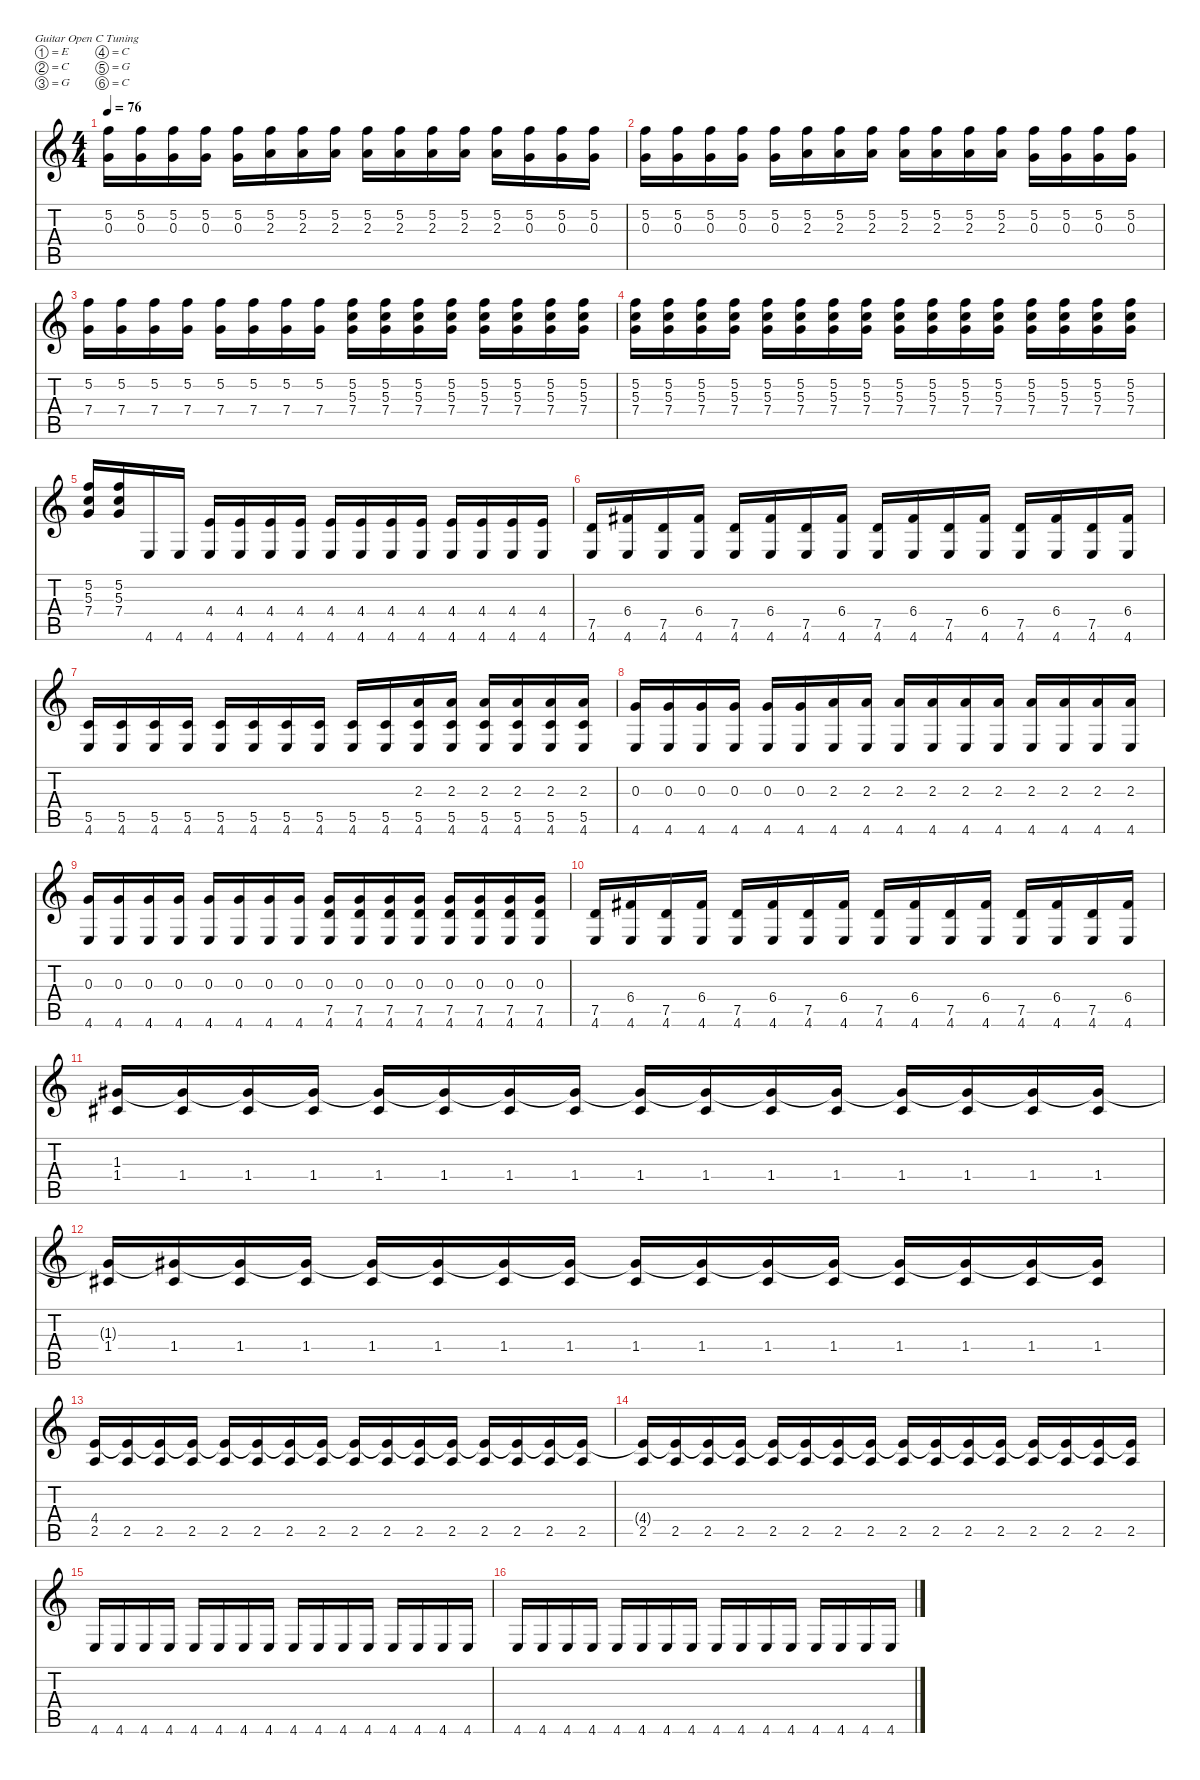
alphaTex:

\defaultSystemsLayout 4
\hideDynamics
\bracketExtendMode nobrackets
\singleTrackTrackNamePolicy hidden
\multiTrackTrackNamePolicy hidden
\firstSystemTrackNameMode fullname
\otherSystemsTrackNameOrientation horizontal
\track ("Guitar 1" "dist.guit.") {instrument distortionguitar}
\staff {score tabs}
\tuning (E4 C4 G3 C3 G2 C2)
\ts (4 4)
\beaming (8 2 2 2 2)
\tempo 76
\clef g2
\ks c
(5.2 0.3).16{dy f instrument distortionguitar beam Down} (5.2 0.3).16{beam Down} (5.2 0.3).16{beam Down} (5.2 0.3).16{beam Down} (5.2 0.3).16{beam Down} (5.2 2.3).16{beam Down} (5.2 2.3).16{beam Down} (5.2 2.3).16{beam Down} (5.2 2.3).16{beam Down} (5.2 2.3).16{beam Down} (5.2 2.3).16{beam Down} (5.2 2.3).16{beam Down} (5.2 2.3).16{beam Down} (5.2 0.3).16{beam Down} (5.2 0.3).16{beam Down} (5.2 0.3).16{beam Down} |
(5.2 0.3).16{beam Down} (5.2 0.3).16{beam Down} (5.2 0.3).16{beam Down} (5.2 0.3).16{beam Down} (5.2 0.3).16{beam Down} (5.2 2.3).16{beam Down} (5.2 2.3).16{beam Down} (5.2 2.3).16{beam Down} (5.2 2.3).16{beam Down} (5.2 2.3).16{beam Down} (5.2 2.3).16{beam Down} (5.2 2.3).16{beam Down} (5.2 0.3).16{beam Down} (5.2 0.3).16{beam Down} (5.2 0.3).16{beam Down} (5.2 0.3).16{beam Down} |
(5.2 7.4).16{beam Down} (5.2 7.4).16{beam Down} (5.2 7.4).16{beam Down} (5.2 7.4).16{beam Down} (5.2 7.4).16{beam Down} (5.2 7.4).16{beam Down} (5.2 7.4).16{beam Down} (5.2 7.4).16{beam Down} (5.2 5.3 7.4).16{beam Down} (5.2 5.3 7.4).16{beam Down} (5.2 5.3 7.4).16{beam Down} (5.2 5.3 7.4).16{beam Down} (5.2 5.3 7.4).16{beam Down} (5.2 5.3 7.4).16{beam Down} (5.2 5.3 7.4).16{beam Down} (5.2 5.3 7.4).16{beam Down} |
(5.2 5.3 7.4).16{beam Down} (5.2 5.3 7.4).16{beam Down} (5.2 5.3 7.4).16{beam Down} (5.2 5.3 7.4).16{beam Down} (5.2 5.3 7.4).16{beam Down} (5.2 5.3 7.4).16{beam Down} (5.2 5.3 7.4).16{beam Down} (5.2 5.3 7.4).16{beam Down} (5.2 5.3 7.4).16{beam Down} (5.2 5.3 7.4).16{beam Down} (5.2 5.3 7.4).16{beam Down} (5.2 5.3 7.4).16{beam Down} (5.2 5.3 7.4).16{beam Down} (5.2 5.3 7.4).16{beam Down} (5.2 5.3 7.4).16{beam Down} (5.2 5.3 7.4).16{beam Down} |
(5.2 5.3 7.4).16{beam Up} (5.2 5.3 7.4).16{beam Up} 4.6.16{beam Up} 4.6.16{beam Up} (4.4 4.6).16{beam Up} (4.4 4.6).16{beam Up} (4.4 4.6).16{beam Up} (4.4 4.6).16{beam Up} (4.4 4.6).16{beam Up} (4.4 4.6).16{beam Up} (4.4 4.6).16{beam Up} (4.4 4.6).16{beam Up} (4.4 4.6).16{beam Up} (4.4 4.6).16{beam Up} (4.4 4.6).16{beam Up} (4.4 4.6).16{beam Up} |
(7.5 4.6).16{beam Up} (6.4{acc #} 4.6).16{beam Up} (7.5 4.6).16{beam Up} (6.4{acc #} 4.6).16{beam Up} (7.5 4.6).16{beam Up} (6.4{acc #} 4.6).16{beam Up} (7.5 4.6).16{beam Up} (6.4{acc #} 4.6).16{beam Up} (7.5 4.6).16{beam Up} (6.4{acc #} 4.6).16{beam Up} (7.5 4.6).16{beam Up} (6.4{acc #} 4.6).16{beam Up} (7.5 4.6).16{beam Up} (6.4{acc #} 4.6).16{beam Up} (7.5 4.6).16{beam Up} (6.4{acc #} 4.6).16{beam Up} |
(5.5 4.6).16{beam Up} (5.5 4.6).16{beam Up} (5.5 4.6).16{beam Up} (5.5 4.6).16{beam Up} (5.5 4.6).16{beam Up} (5.5 4.6).16{beam Up} (5.5 4.6).16{beam Up} (5.5 4.6).16{beam Up} (5.5 4.6).16{beam Up} (5.5 4.6).16{beam Up} (2.3 5.5 4.6).16{beam Up} (2.3 5.5 4.6).16{beam Up} (2.3 5.5 4.6).16{beam Up} (2.3 5.5 4.6).16{beam Up} (2.3 5.5 4.6).16{beam Up} (2.3 5.5 4.6).16{beam Up} |
(0.3 4.6).16{beam Up} (0.3 4.6).16{beam Up} (0.3 4.6).16{beam Up} (0.3 4.6).16{beam Up} (0.3 4.6).16{beam Up} (0.3 4.6).16{beam Up} (2.3 4.6).16{beam Up} (2.3 4.6).16{beam Up} (2.3 4.6).16{beam Up} (2.3 4.6).16{beam Up} (2.3 4.6).16{beam Up} (2.3 4.6).16{beam Up} (2.3 4.6).16{beam Up} (2.3 4.6).16{beam Up} (2.3 4.6).16{beam Up} (2.3 4.6).16{beam Up} |
(0.3 4.6).16{beam Up} (0.3 4.6).16{beam Up} (0.3 4.6).16{beam Up} (0.3 4.6).16{beam Up} (0.3 4.6).16{beam Up} (0.3 4.6).16{beam Up} (0.3 4.6).16{beam Up} (0.3 4.6).16{beam Up} (0.3 7.5 4.6).16{beam Up} (0.3 7.5 4.6).16{beam Up} (0.3 7.5 4.6).16{beam Up} (0.3 7.5 4.6).16{beam Up} (0.3 7.5 4.6).16{beam Up} (0.3 7.5 4.6).16{beam Up} (0.3 7.5 4.6).16{beam Up} (0.3 7.5 4.6).16{beam Up} |
(7.5 4.6).16{beam Up} (6.4{acc #} 4.6).16{beam Up} (7.5 4.6).16{beam Up} (6.4{acc #} 4.6).16{beam Up} (7.5 4.6).16{beam Up} (6.4{acc #} 4.6).16{beam Up} (7.5 4.6).16{beam Up} (6.4{acc #} 4.6).16{beam Up} (7.5 4.6).16{beam Up} (6.4{acc #} 4.6).16{beam Up} (7.5 4.6).16{beam Up} (6.4{acc #} 4.6).16{beam Up} (7.5 4.6).16{beam Up} (6.4{acc #} 4.6).16{beam Up} (7.5 4.6).16{beam Up} (6.4{acc #} 4.6).16{beam Up} |
(1.3{acc #} 1.4{acc #}).16{dy mf beam Up} (1.3{t acc #} 1.4{acc #}).16{dy f beam Up} (1.3{t acc #} 1.4{acc #}).16{beam Up} (1.3{t acc #} 1.4{acc #}).16{beam Up} (1.3{t acc #} 1.4{acc #}).16{beam Up} (1.3{t acc #} 1.4{acc #}).16{beam Up} (1.3{t acc #} 1.4{acc #}).16{beam Up} (1.3{t acc #} 1.4{acc #}).16{beam Up} (1.3{t acc #} 1.4{acc #}).16{beam Up} (1.3{t acc #} 1.4{acc #}).16{beam Up} (1.3{t acc #} 1.4{acc #}).16{beam Up} (1.3{t acc #} 1.4{acc #}).16{beam Up} (1.3{t acc #} 1.4{acc #}).16{beam Up} (1.3{t acc #} 1.4{acc #}).16{beam Up} (1.3{t acc #} 1.4{acc #}).16{beam Up} (1.3{t acc #} 1.4{acc #}).16{beam Up} |
(1.3{t acc #} 1.4{acc #}).16{beam Up} (1.3{t acc #} 1.4{acc #}).16{beam Up} (1.3{t acc #} 1.4{acc #}).16{beam Up} (1.3{t acc #} 1.4{acc #}).16{beam Up} (1.3{t acc #} 1.4{acc #}).16{beam Up} (1.3{t acc #} 1.4{acc #}).16{beam Up} (1.3{t acc #} 1.4{acc #}).16{beam Up} (1.3{t acc #} 1.4{acc #}).16{beam Up} (1.3{t acc #} 1.4{acc #}).16{beam Up} (1.3{t acc #} 1.4{acc #}).16{beam Up} (1.3{t acc #} 1.4{acc #}).16{beam Up} (1.3{t acc #} 1.4{acc #}).16{beam Up} (1.3{t acc #} 1.4{acc #}).16{beam Up} (1.3{t acc #} 1.4{acc #}).16{beam Up} (1.3{t acc #} 1.4{acc #}).16{beam Up} (1.3{t acc #} 1.4{acc #}).16{beam Up} |
(4.4 2.5).16{dy mf beam Up} (4.4{t} 2.5).16{dy f beam Up} (4.4{t} 2.5).16{beam Up} (4.4{t} 2.5).16{beam Up} (4.4{t} 2.5).16{beam Up} (4.4{t} 2.5).16{beam Up} (4.4{t} 2.5).16{beam Up} (4.4{t} 2.5).16{beam Up} (4.4{t} 2.5).16{beam Up} (4.4{t} 2.5).16{beam Up} (4.4{t} 2.5).16{beam Up} (4.4{t} 2.5).16{beam Up} (4.4{t} 2.5).16{beam Up} (4.4{t} 2.5).16{beam Up} (4.4{t} 2.5).16{beam Up} (4.4{t} 2.5).16{beam Up} |
(4.4{t} 2.5).16{beam Up} (4.4{t} 2.5).16{beam Up} (4.4{t} 2.5).16{beam Up} (4.4{t} 2.5).16{beam Up} (4.4{t} 2.5).16{beam Up} (4.4{t} 2.5).16{beam Up} (4.4{t} 2.5).16{beam Up} (4.4{t} 2.5).16{beam Up} (4.4{t} 2.5).16{beam Up} (4.4{t} 2.5).16{beam Up} (4.4{t} 2.5).16{beam Up} (4.4{t} 2.5).16{beam Up} (4.4{t} 2.5).16{beam Up} (4.4{t} 2.5).16{beam Up} (4.4{t} 2.5).16{beam Up} (4.4{t} 2.5).16{beam Up} |
4.6.16{beam Up} 4.6.16{beam Up} 4.6.16{beam Up} 4.6.16{beam Up} 4.6.16{beam Up} 4.6.16{beam Up} 4.6.16{beam Up} 4.6.16{beam Up} 4.6.16{beam Up} 4.6.16{beam Up} 4.6.16{beam Up} 4.6.16{beam Up} 4.6.16{beam Up} 4.6.16{beam Up} 4.6.16{beam Up} 4.6.16{beam Up} |
4.6.16{beam Up} 4.6.16{beam Up} 4.6.16{beam Up} 4.6.16{beam Up} 4.6.16{beam Up} 4.6.16{beam Up} 4.6.16{beam Up} 4.6.16{beam Up} 4.6.16{beam Up} 4.6.16{beam Up} 4.6.16{beam Up} 4.6.16{beam Up} 4.6.16{beam Up} 4.6.16{beam Up} 4.6.16{beam Up} 4.6.16{beam Up}
